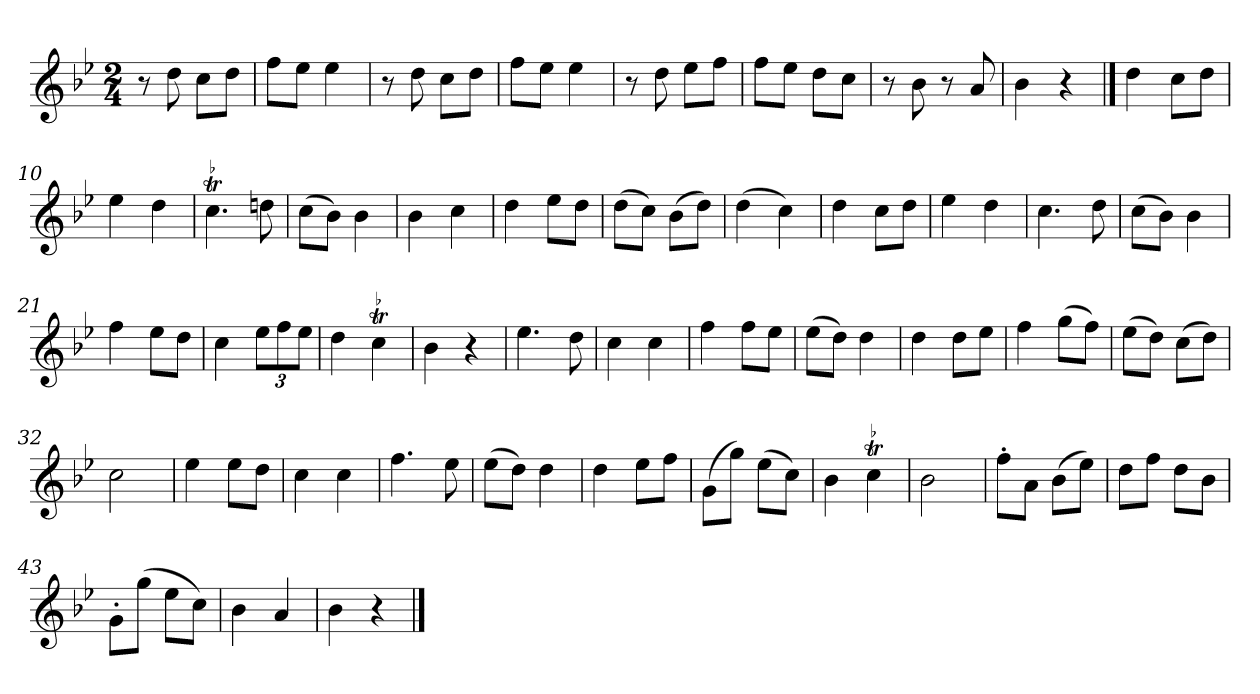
**kern
*part1
*staff1
*clefG2
*k[b-e-]
*B-:
*M2/4
*MM120
=1
8r
8dd
8cc\L
8dd\J
=2
8ff\L
8ee-\J
4ee-
=3
8r
8dd
8cc\L
8dd\J
=4
8ff\L
8ee-\J
4ee-
=5
8r
8dd
8ee-\L
8ff\J
=6
8ff\L
8ee-\J
8dd\L
8cc\J
=7
8r
8b-
8r
8a
=8
4b-
4r
==9
4dd
8cc\L
8dd\J
=10
4ee-
4dd
=11
!LO:TR:acc=-
4.cct
8ddn
=12
(8cc\L
8b-\J)
4b-
=13
4b-
4cc
=14
4dd
8ee-\L
8dd\J
=15
(8dd\L
8cc\J)
(8b-\L
8dd\J)
=16
(4dd
4cc)
=17
4dd
8cc\L
8dd\J
=18
4ee-
4dd
=19
4.cc
8dd
=20
(8cc\L
8b-\J)
4b-
=21
4ff
8ee-\L
8dd\J
=22
4cc
12ee-\L
12ff\
12ee-\J
=23
4dd
!LO:TR:acc=-
4cct
=24
4b-
4r
=25
4.ee-
8dd
=26
4cc
4cc
=27
4ff
8ff\L
8ee-\J
=28
(8ee-\L
8dd\J)
4dd
=29
4dd
8dd\L
8ee-\J
=30
4ff
(8gg\L
8ff\J)
=31
(8ee-\L
8dd\J)
(8cc\L
8dd\J)
=32
2cc
=33
4ee-
8ee-\L
8dd\J
=34
4cc
4cc
=35
4.ff
8ee-
=36
(8ee-\L
8dd\J)
4dd
=37
4dd
8ee-\L
8ff\J
=38
(8g\L
8gg\J)
(8ee-\L
8cc\J)
=39
4b-
!LO:TR:acc=-
4cct
=40
2b-
=41
8ff'\L
8a\J
(8b-\L
8ee-\J)
=42
8dd\L
8ff\J
8dd\L
8b-\J
=43
8g'\L
(8gg\J
8ee-\L
8cc\J)
=44
4b-
4a
=45
4b-
4r
==
*-
